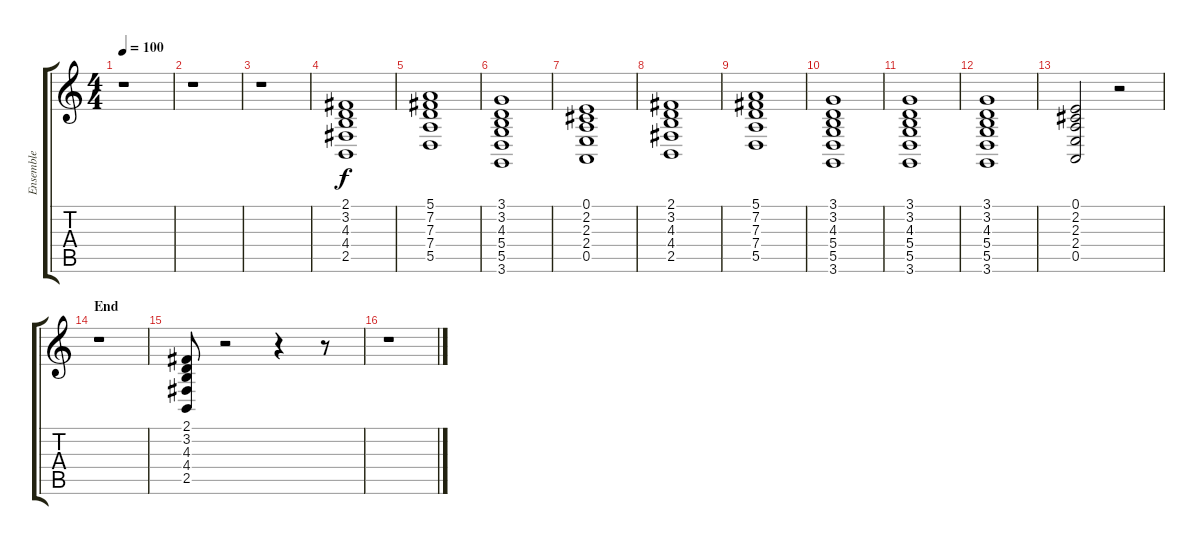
\track ("Ensemble" "Ensemble") {instrument stringensemble1}
\staff {score tabs}
\tuning (E4 B3 G3 D3 A2 E2) {hide}
\ts (4 4)
\tempo 100
\clef g2
\ks c
r.1{dy f} |
r.1 |
r.1 |
\section ("" "")
(2.1 3.2 4.3 4.4 2.5).1 |
(5.1 7.2 7.3 7.4 5.5).1 |
(3.1 3.2 4.3 5.4 5.5 3.6).1 |
(0.1 2.2 2.3 2.4 0.5).1 |
\section ("" "")
(2.1 3.2 4.3 4.4 2.5).1 |
(5.1 7.2 7.3 7.4 5.5).1 |
(3.1 3.2 4.3 5.4 5.5 3.6).1 |
(3.1 3.2 4.3 5.4 5.5 3.6).1 |
(3.1 3.2 4.3 5.4 5.5 3.6).1 |
(0.1 2.2 2.3 2.4 0.5).2 r.2 |
\section ("" "End")
r.1 |
(2.1 3.2 4.3 4.4 2.5).8 r.2 r.4 r.8 |
r.1
